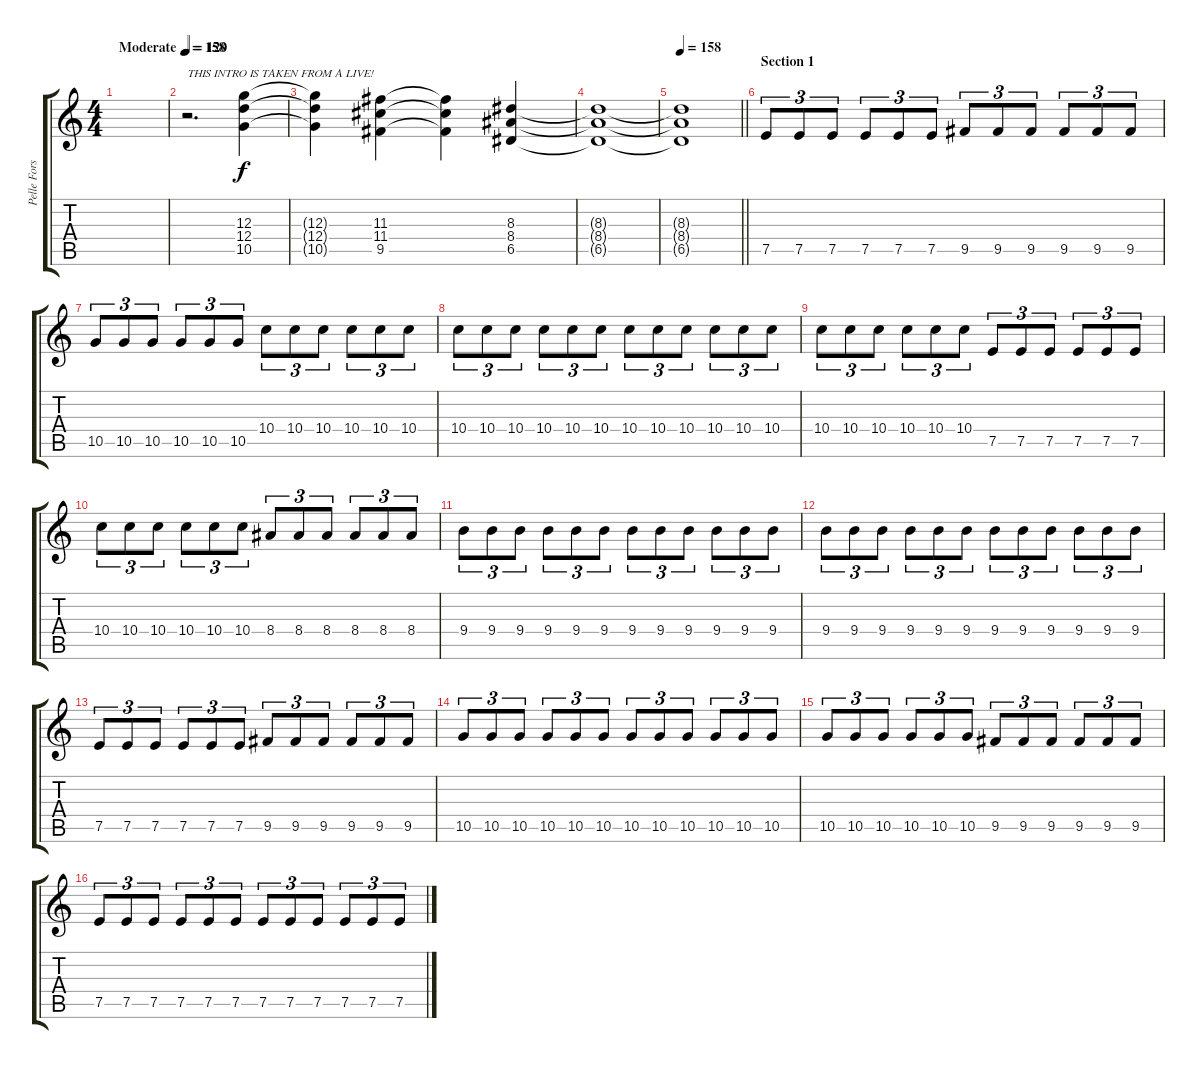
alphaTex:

\track ("Pelle Forsberg" "Pelle Fors") {instrument distortionguitar}
\staff {score tabs}
\tuning (E4 B3 G3 D3 A2 E2) {hide}
\ts (4 4)
\tempo (158 "Moderate")
\clef g2
\ks c
|
\tempo 120
r.2{d txt "THIS INTRO IS TAKEN FROM A LIVE!"} (12.3 12.4 10.5).4 |
(12.3{t} 12.4{t} 10.5{t}).4 (11.3 11.4 9.5).4 (11.3{t} 11.4{t} 9.5{t}).4 (8.3 8.4 6.5).4 |
(8.3{t} 8.4{t} 6.5{t}).1 |
\tempo 158
\barLineRight lightlight
(8.3{t} 8.4{t} 6.5{t}).1 |
\section ("" "Section 1")
7.5.8{tu (3 2)} 7.5.8{tu (3 2)} 7.5.8{tu (3 2)} 7.5.8{tu (3 2)} 7.5.8{tu (3 2)} 7.5.8{tu (3 2)} 9.5.8{tu (3 2)} 9.5.8{tu (3 2)} 9.5.8{tu (3 2)} 9.5.8{tu (3 2)} 9.5.8{tu (3 2)} 9.5.8{tu (3 2)} |
10.5.8{tu (3 2)} 10.5.8{tu (3 2)} 10.5.8{tu (3 2)} 10.5.8{tu (3 2)} 10.5.8{tu (3 2)} 10.5.8{tu (3 2)} 10.4.8{tu (3 2)} 10.4.8{tu (3 2)} 10.4.8{tu (3 2)} 10.4.8{tu (3 2)} 10.4.8{tu (3 2)} 10.4.8{tu (3 2)} |
10.4.8{tu (3 2)} 10.4.8{tu (3 2)} 10.4.8{tu (3 2)} 10.4.8{tu (3 2)} 10.4.8{tu (3 2)} 10.4.8{tu (3 2)} 10.4.8{tu (3 2)} 10.4.8{tu (3 2)} 10.4.8{tu (3 2)} 10.4.8{tu (3 2)} 10.4.8{tu (3 2)} 10.4.8{tu (3 2)} |
10.4.8{tu (3 2)} 10.4.8{tu (3 2)} 10.4.8{tu (3 2)} 10.4.8{tu (3 2)} 10.4.8{tu (3 2)} 10.4.8{tu (3 2)} 7.5.8{tu (3 2)} 7.5.8{tu (3 2)} 7.5.8{tu (3 2)} 7.5.8{tu (3 2)} 7.5.8{tu (3 2)} 7.5.8{tu (3 2)} |
10.4.8{tu (3 2)} 10.4.8{tu (3 2)} 10.4.8{tu (3 2)} 10.4.8{tu (3 2)} 10.4.8{tu (3 2)} 10.4.8{tu (3 2)} 8.4.8{tu (3 2)} 8.4.8{tu (3 2)} 8.4.8{tu (3 2)} 8.4.8{tu (3 2)} 8.4.8{tu (3 2)} 8.4.8{tu (3 2)} |
9.4.8{tu (3 2)} 9.4.8{tu (3 2)} 9.4.8{tu (3 2)} 9.4.8{tu (3 2)} 9.4.8{tu (3 2)} 9.4.8{tu (3 2)} 9.4.8{tu (3 2)} 9.4.8{tu (3 2)} 9.4.8{tu (3 2)} 9.4.8{tu (3 2)} 9.4.8{tu (3 2)} 9.4.8{tu (3 2)} |
9.4.8{tu (3 2)} 9.4.8{tu (3 2)} 9.4.8{tu (3 2)} 9.4.8{tu (3 2)} 9.4.8{tu (3 2)} 9.4.8{tu (3 2)} 9.4.8{tu (3 2)} 9.4.8{tu (3 2)} 9.4.8{tu (3 2)} 9.4.8{tu (3 2)} 9.4.8{tu (3 2)} 9.4.8{tu (3 2)} |
7.5.8{tu (3 2)} 7.5.8{tu (3 2)} 7.5.8{tu (3 2)} 7.5.8{tu (3 2)} 7.5.8{tu (3 2)} 7.5.8{tu (3 2)} 9.5.8{tu (3 2)} 9.5.8{tu (3 2)} 9.5.8{tu (3 2)} 9.5.8{tu (3 2)} 9.5.8{tu (3 2)} 9.5.8{tu (3 2)} |
10.5.8{tu (3 2)} 10.5.8{tu (3 2)} 10.5.8{tu (3 2)} 10.5.8{tu (3 2)} 10.5.8{tu (3 2)} 10.5.8{tu (3 2)} 10.5.8{tu (3 2)} 10.5.8{tu (3 2)} 10.5.8{tu (3 2)} 10.5.8{tu (3 2)} 10.5.8{tu (3 2)} 10.5.8{tu (3 2)} |
10.5.8{tu (3 2)} 10.5.8{tu (3 2)} 10.5.8{tu (3 2)} 10.5.8{tu (3 2)} 10.5.8{tu (3 2)} 10.5.8{tu (3 2)} 9.5.8{tu (3 2)} 9.5.8{tu (3 2)} 9.5.8{tu (3 2)} 9.5.8{tu (3 2)} 9.5.8{tu (3 2)} 9.5.8{tu (3 2)} |
7.5.8{tu (3 2)} 7.5.8{tu (3 2)} 7.5.8{tu (3 2)} 7.5.8{tu (3 2)} 7.5.8{tu (3 2)} 7.5.8{tu (3 2)} 7.5.8{tu (3 2)} 7.5.8{tu (3 2)} 7.5.8{tu (3 2)} 7.5.8{tu (3 2)} 7.5.8{tu (3 2)} 7.5.8{tu (3 2)}
